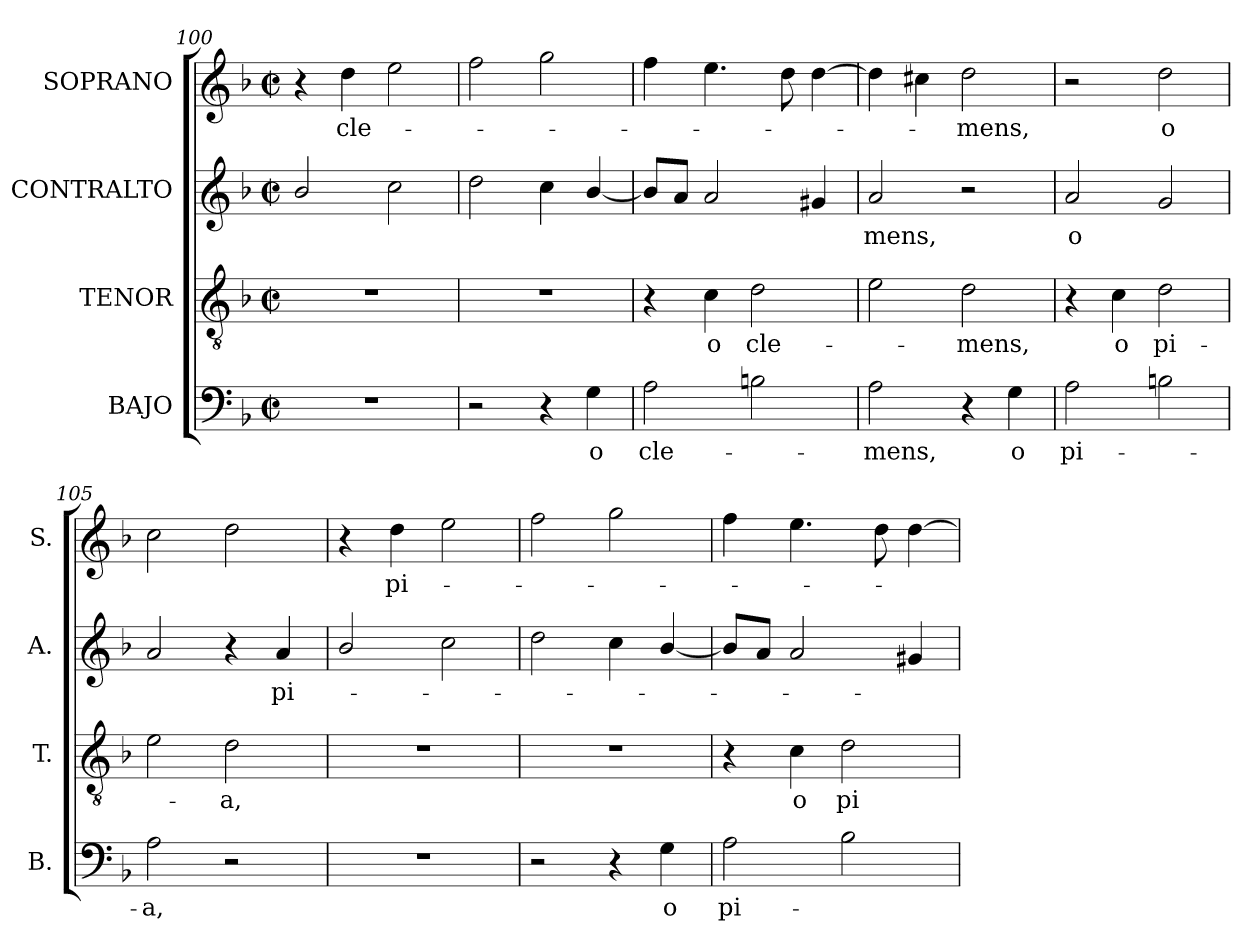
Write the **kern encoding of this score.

**kern	**text	**kern	**text	**kern	**text	**kern	**text
*part4	*part4	*part3	*part3	*part2	*part2	*part1	*part1
*staff4	*staff4	*staff3	*staff3	*staff2	*staff2	*staff1	*staff1
*I"BAJO	*	*I"TENOR	*	*I"CONTRALTO	*	*I"SOPRANO	*
*I'B.	*	*I'T.	*	*I'A.	*	*I'S.	*
*clefF4	*	*clefGv2	*	*clefG2	*	*clefG2	*
*	*	*ITrd7c12	*	*	*	*	*
*k[b-]	*	*k[b-]	*	*k[b-]	*	*k[b-]	*
*F:	*	*F:	*	*F:	*	*F:	*
*M2/2	*	*M2/2	*	*M2/2	*	*M2/2	*
*met(c|)	*	*met(c|)	*	*met(c|)	*	*met(c|)	*
=100	=100	=100	=100	=100	=100	=100	=100
1r	.	1r	.	2b-i/	.	4r	.
!	!	!	!	!	!	!	!LO:LY:b:color=#000000
.	.	.	.	.	.	4ddi\	cle-
.	.	.	.	2cci\	.	2eei\	.
=101	=101	=101	=101	=101	=101	=101	=101
2r	.	1r	.	2ddi\	.	2ffi\	.
4r	.	.	.	4cci\	.	2ggi\	.
!	!LO:LY:b:color=#000000	!	!	!	!	!	!
4Gi\	o	.	.	[4b-i/	.	.	.
=102	=102	=102	=102	=102	=102	=102	=102
!	!LO:LY:b:color=#000000	!	!	!	!	!	!
2Ai\	cle-	4r	.	8b-i/L]	.	4ffi\	.
.	.	.	.	8ai/J	.	.	.
!	!	!	!LO:LY:b:color=#000000	!	!	!	!
.	.	4Ci\	o	2ai/	.	4.eei\	.
!	!	!	!LO:LY:b:color=#000000	!	!	!	!
2Bni\	.	2Di\	cle-	.	.	.	.
.	.	.	.	.	.	8ddi\	.
.	.	.	.	4g#Xi/	.	[4ddi\	.
=103	=103	=103	=103	=103	=103	=103	=103
!	!LO:LY:b:color=#000000	!	!	!	!	!	!
!	!	!	!	!	!LO:LY:b:color=#000000	!	!
2Ai\	-mens,	2Ei\	.	2ai/	-mens,	4ddi\]	.
.	.	.	.	.	.	4cc#Xi\	.
!	!	!	!LO:LY:b:color=#000000	!	!	!	!
!	!	!	!	!	!	!	!LO:LY:b:color=#000000
4r	.	2Di\	-mens,	2r	.	2ddi\	-mens,
!	!LO:LY:b:color=#000000	!	!	!	!	!	!
4Gi\	o	.	.	.	.	.	.
=104	=104	=104	=104	=104	=104	=104	=104
!	!LO:LY:b:color=#000000	!	!	!	!	!	!
!	!	!	!	!	!LO:LY:b:color=#000000	!	!
2Ai\	pi-	4r	.	2ai/	o	2r	.
!	!	!	!LO:LY:b:color=#000000	!	!	!	!
.	.	4Ci\	o	.	.	.	.
!	!	!	!LO:LY:b:color=#000000	!	!	!	!
!	!	!	!	!	!	!	!LO:LY:b:color=#000000
2Bni\	.	2Di\	pi-	2gi/	.	2ddi\	o
=105	=105	=105	=105	=105	=105	=105	=105
!	!LO:LY:b:color=#000000	!	!	!	!	!	!
2Ai\	-a,	2Ei\	.	2ai/	.	2cci\	.
!	!	!	!LO:LY:b:color=#000000	!	!	!	!
2r	.	2Di\	-a,	4r	.	2ddi\	.
!	!	!	!	!	!LO:LY:b:color=#000000	!	!
.	.	.	.	4ai/	pi-	.	.
=106	=106	=106	=106	=106	=106	=106	=106
1r	.	1r	.	2b-i/	.	4r	.
!	!	!	!	!	!	!	!LO:LY:b:color=#000000
.	.	.	.	.	.	4ddi\	pi-
.	.	.	.	2cci\	.	2eei\	.
!!LO:PB:g=z
=107	=107	=107	=107	=107	=107	=107	=107
2r	.	1r	.	2ddi\	.	2ffi\	.
4r	.	.	.	4cci\	.	2ggi\	.
!	!LO:LY:b:color=#000000	!	!	!	!	!	!
4Gi\	o	.	.	[4b-i/	.	.	.
=108	=108	=108	=108	=108	=108	=108	=108
!	!LO:LY:b:color=#000000	!	!	!	!	!	!
2Ai\	pi-	4r	.	8b-i/L]	.	4ffi\	.
.	.	.	.	8ai/J	.	.	.
!	!	!	!LO:LY:b:color=#000000	!	!	!	!
.	.	4Ci\	o	2ai/	.	4.eei\	.
!	!	!	!LO:LY:b:color=#000000	!	!	!	!
2B-i\	.	2Di\	pi-	.	.	.	.
.	.	.	.	.	.	8ddi\	.
.	.	.	.	4g#Xi/	.	[4ddi\	.
=	=	=	=	=	=	=	=
*-	*-	*-	*-	*-	*-	*-	*-
